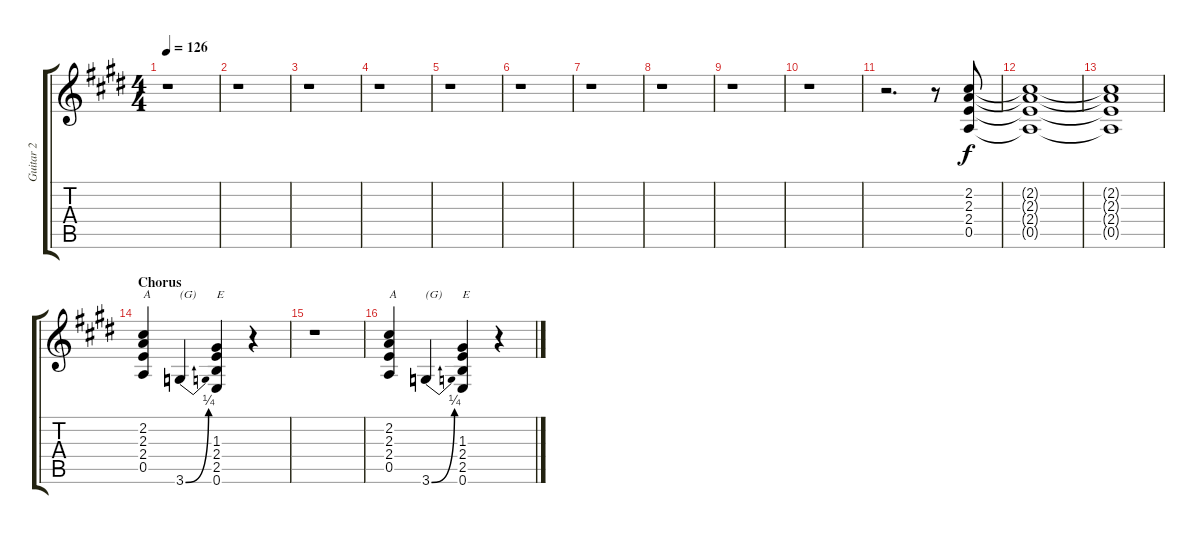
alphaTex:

\track ("Guitar 2" "Guitar 2") {instrument distortionguitar}
\staff {score tabs}
\tuning (E4 B3 G3 D3 A2 E2) {hide}
\ts (4 4)
\tempo 126
\clef g2
\ks e
r.1{dy f} |
r.1 |
r.1 |
r.1 |
r.1 |
r.1 |
r.1 |
r.1 |
r.1 |
r.1 |
r.2{d} r.8 (2.2 2.3 2.4 0.5).8 |
(2.2{t} 2.3{t} 2.4{t} 0.5{t}).1 |
(2.2{t} 2.3{t} 2.4{t} 0.5{t}).1 |
\section ("" "Chorus")
(2.2 2.3 2.4 0.5).4{txt "A"} 3.6{be (bend 0 0 60 1)}.4{txt "(G)"} (1.3 2.4 2.5 0.6).4{txt "E"} r.4 |
r.1 |
(2.2 2.3 2.4 0.5).4{txt "A"} 3.6{be (bend 0 0 60 1)}.4{txt "(G)"} (1.3 2.4 2.5 0.6).4{txt "E"} r.4
